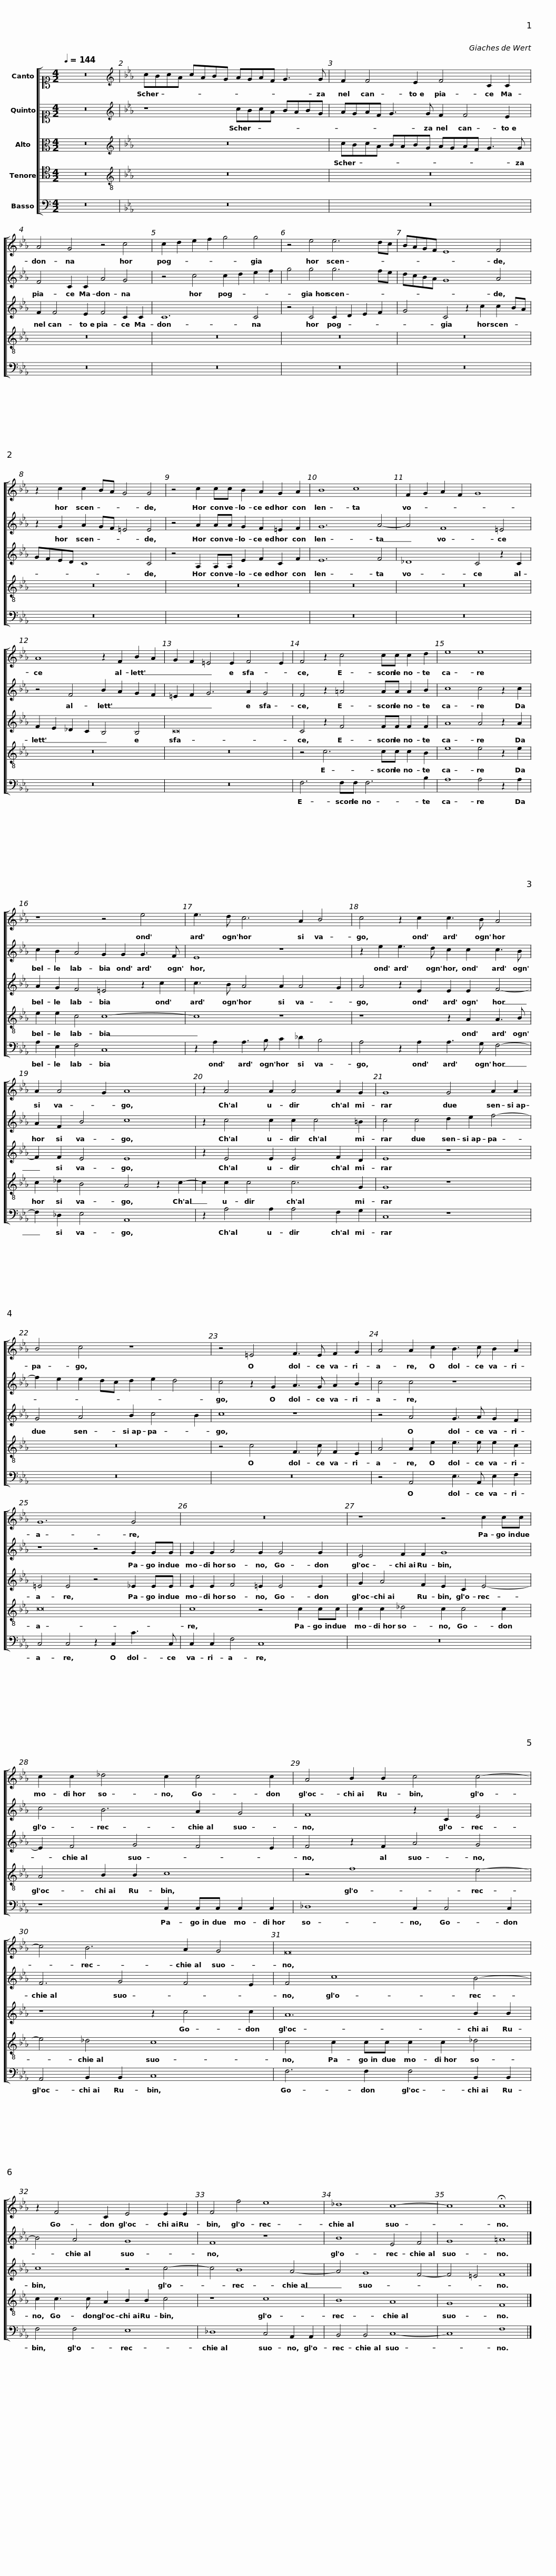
X:1
%%score [ 1 2 3 4 5 ]
L:1/8
Q:1/4=144
M:4/2
I:linebreak $
K:C
V:1 alto1
V:2 alto1
V:3 alto
V:4 tenor
V:5 bass
V:1
 z16 |[K:Eb][K:treble] cBcA cABG AGAF G3 G | F2 F4 E2 F4 C2 C2 |$ A4 G4 z4 c4 | c2 d2 e2 f2 g4 g4 | %5
 z4 e4 e6 dc | BAGF E8 F4 |$ z2 c2 c2 BA G4 G4 | z4 c2 cc B2 A2 G2 A2 | B8 c8 | %10
 F2 G2 A2 F2 G8 |$ A8 z2 F2 B2 A2 | G2 F2 =E4 E2 F4 E2 | F4 z2 c4 cc c2 d2 | e8 e8 |$ %15
 z8 z4 e4 | e3 d c6 A2 B4 | c4 z2 c2 c3 B A4 |$ A2 A4 G2 A8 | z2 A4 A2 A4 A2 G2 | %20
 G8 G4 A2 A2 | B4 c4 z8 |$ z4 =E4 F3 E F2 G2 | A4 A2 c2 B3 c B2 A2 | G12 G4 |$ %25
 z16 | z8 z4 c2 cc | c2 c2 _d4 c2 c4 c2 |$ A4 B2 B2 c4 c4- | c4 B6 A2 G4 | %30
 F16 |$ z2 F4 C2 E4 E2 E2 | F4 f4 e8 | _d8 c8- | c8 !fermata!c8 |] %35
V:2
 z16 |[K:Eb][K:treble] z8 cBcA BABG | AGAF G3 G F2 F4 E2 |$ F4 C2 C2 A4 G4 | z4 c4 c2 d2 e2 f2 | %5
 g4 g4 g6 fe | dcBA G8 A4 |$ z2 G2 A2 GF =E4 E4 | z4 A2 AA G2 F2 =E2 F2 | G12 A4- | %10
 A4 F8 =E4 |$ z4 F4 B2 A2 G2 F2 | =E2 F2 G6 A2 G4 | F4 z2 =A4 AA A2 B2 | c8 c4 z2 c2 |$ %15
 c2 B2 A4 G2 G2 G3 F | E8 z8 | z2 e2 e3 d c2 c2 c3 B |$ A2 F2 B4 c8 | z2 c4 c2 c2 c4 =B2 | %20
 c4 c4 d2 e2 f4- | f2 e2 e2 dc d2 e2 d4 |$ c4 z2 G2 A3 G A2 B2 | c4 c4 z8 | z8 z4 G2 GG |$ %25
 G2 G2 A4 G2 G4 G2 | E4 F2 F2 G8 | c4 B6 A2 G4 |$ F8 z2 C2 E4 | F6 G4 F4 E2 | %30
 F4 c8 B4- |$ B4 A4 G8 | F8 z8 | B8 E4 F4 | G8 =A8 |] %35
V:3
 z16 |[K:Eb][K:treble] z16 | cBcA BABG AGAF G3 G |$ F2 F4 E2 F4 C2 C2 | C12 C4 | %5
 z4 C4 C2 D2 E2 F2 | G4 C4 z2 c2 c2 BA |$ GFED C8 C4 | z4 A,2 A,A, E2 F2 C2 F2 | E12 F4 | %10
 _D8 C4 z2 C2 |$ F2 E2 _D2 C2 B,4 B,4 | C16 | C4 z2 F4 FF F2 F2 | A8 A4 z2 A2 |$ %15
 A2 G2 F4 =E4 z2 c2 | c3 B A4 A2 A4 G2 | A4 z2 E2 E2 E2 F4- |$ F2 F2 E4 E8 | z2 E4 E2 E4 F2 D2 | %20
 E8 z8 | G4 A4 B2 c4 B2 |$ c8 z8 | z4 A4 G3 A G2 F2 | =E4 E4 z4 _E2 EE |$ %25
 E2 E2 F4 =E2 E4 E2 | G2 A4 F2 E2 C2 E4- | E2 F4 G4 F4 E2 |$ F4 z2 F2 A4 G4 | z8 z2 c4 c2 | %30
 A12 B2 B2 |$ c8 z4 c4- | c4 B8 A4- | A4 G8 F4- | F4 =E4 F8 |] %35
V:4
 z16 |[K:Eb][K:treble-8] z16 | z16 |$ z16 | z16 | %5
 z16 | z16 |$ z16 | z16 | z16 | %10
 z16 |$ z16 | z16 | z4 c6 cc c2 B2 | e8 e4 z2 e2 |$ %15
 e2 e2 c4 c8- | c8 z8 | z8 z2 A2 A3 B |$ c2 _d2 B4 A4 z2 c2- | c2 c2 c4 c6 G2 | %20
 G8 z8 | z16 |$ z4 c4 F3 c F2 E2 | A4 A2 e2 e3 e e2 c2 | c16 |$ %25
 c8 z4 c2 cc | c2 c2 _d4 c2 c4 c2 | A4 B2 B2 c8 |$ z4 f8 e4- | e4 _d4 c8 | %30
 c4 c2 cc c2 c2 _d4 |$ c2 c3 c A2 B2 B2 c4 | z8 c8 | B8 A8 | G8 F8 |] %35
V:5
 z16 |[K:Eb] z16 | z16 |$ z16 | z16 | %5
 z16 | z16 |$ z16 | z16 | z16 | %10
 z16 |$ z16 | z16 | F,6 F,F, F,6 B,2 | A,8 A,4 z2 A,2 |$ %15
 A,2 E,2 F,4 C,8 | z2 A,2 A,3 B, C2 _D2 B,4 | A,4 z2 A,2 A,3 G, F,4- |$ F,2 _D,2 E,4 A,,8 | z2 A,4 A,2 A,4 F,2 G,2 | %20
 C,8 z8 | z16 |$ z16 | z4 A,,4 E,3 A,, E,2 F,2 | C,4 C,4 z2 C,2 C3 C, |$ %25
 C,2 C,2 F,4 C,8 | z16 | z8 C,2 C,C, C,2 C,2 |$ _D,8 C,2 C,4 C,2 | A,,4 B,,2 B,,2 C,8 | %30
 F,6 F,2 F,4 B,,2 B,,2 |$ F,4 F,4 E,8 | _D,8 C,4 A,,2 A,,2 | B,,4 B,,4 C,8- | C,8 F,8 |] %35
